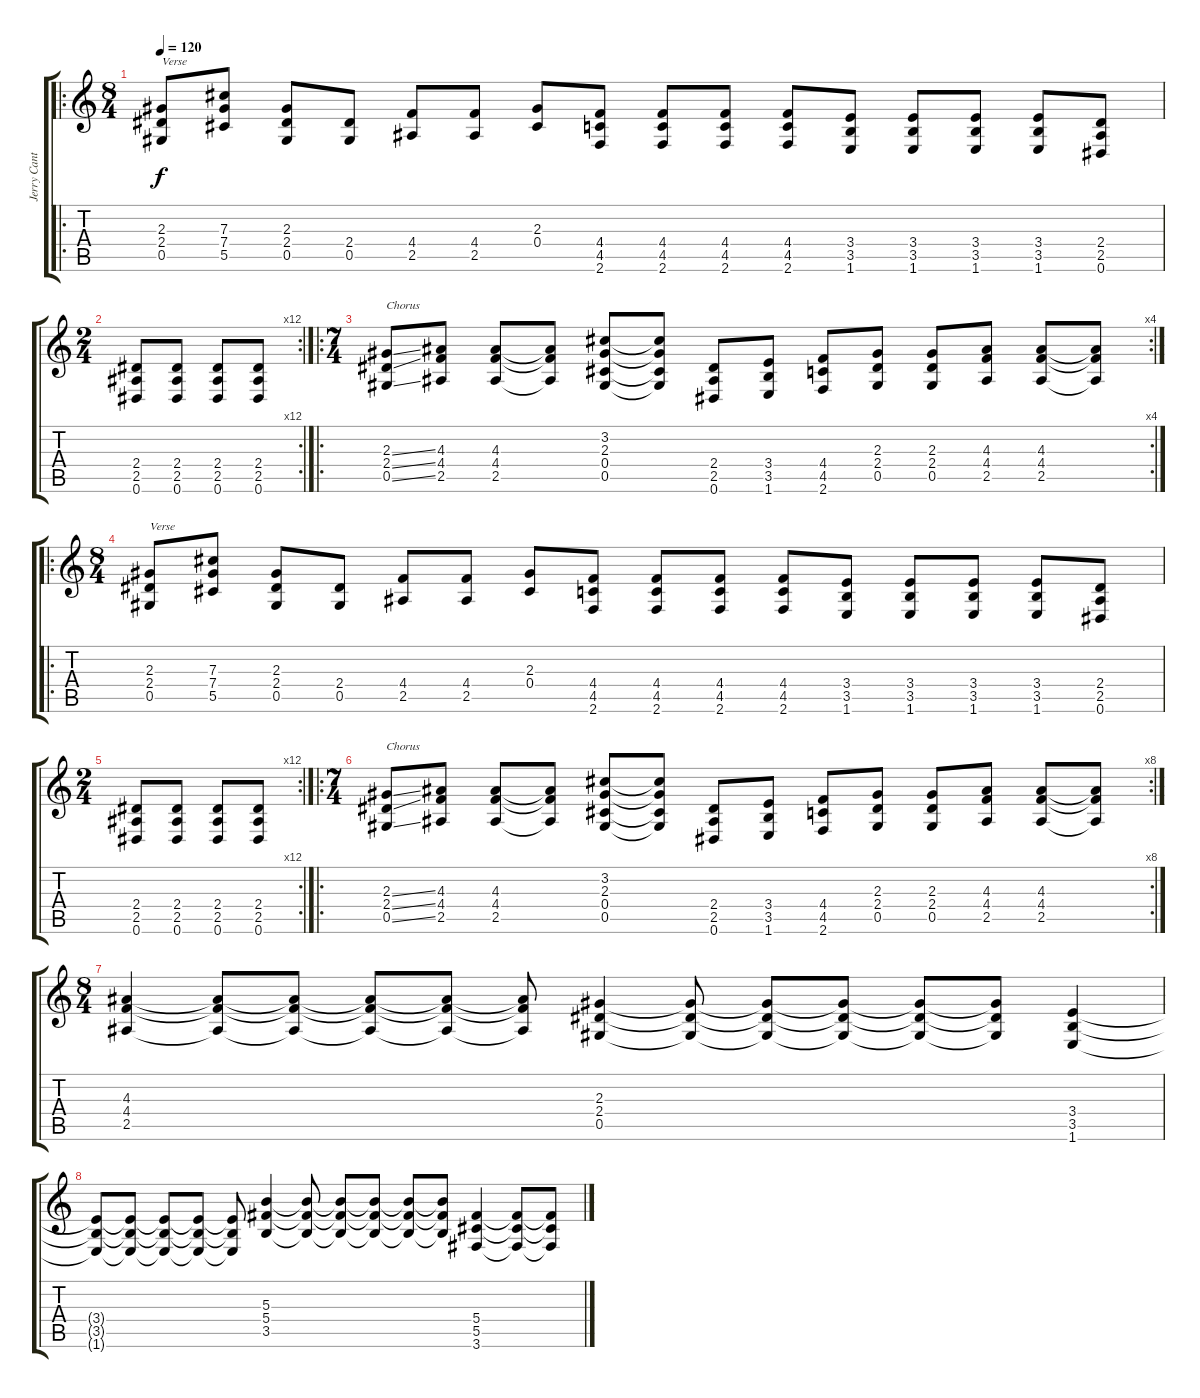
\track ("Jerry Cantrell(Electric)" "Jerry Cant") {instrument overdrivenguitar}
\staff {score tabs}
\tuning (Eb4 Bb3 Gb3 Db3 Ab2 Eb2) {hide}
\ro
\ts (8 4)
\tempo 120
\clef g2
\ks c
(2.3 2.4 0.5).8{txt "Verse" dy f} (7.3 7.4 5.5).8 (2.3 2.4 0.5).8 (2.4 0.5).8 (4.4 2.5).8 (4.4 2.5).8 (2.3 0.4).8 (4.4 4.5 2.6).8 (4.4 4.5 2.6).8 (4.4 4.5 2.6).8 (4.4 4.5 2.6).8 (3.4 3.5 1.6).8 (3.4 3.5 1.6).8 (3.4 3.5 1.6).8 (3.4 3.5 1.6).8 (2.4 2.5 0.6).8 |
\rc 12
\ts (2 4)
(2.4 2.5 0.6).8 (2.4 2.5 0.6).8 (2.4 2.5 0.6).8 (2.4 2.5 0.6).8 |
\ro
\rc 4
\ts (7 4)
(2.3{ss} 2.4{ss} 0.5{ss}).8{txt "Chorus"} (4.3 4.4 2.5).8 (4.3 4.4 2.5).8 (4.3{t} 4.4{t} 2.5{t}).8 (3.2 2.3 0.4 0.5).8 (3.2{t} 2.3{t} 0.4{t} 0.5{t}).8 (2.4 2.5 0.6).8 (3.4 3.5 1.6).8 (4.4 4.5 2.6).8 (2.3 2.4 0.5).8 (2.3 2.4 0.5).8 (4.3 4.4 2.5).8 (4.3 4.4 2.5).8 (4.3{t} 4.4{t} 2.5{t}).8 |
\ro
\ts (8 4)
(2.3 2.4 0.5).8{txt "Verse"} (7.3 7.4 5.5).8 (2.3 2.4 0.5).8 (2.4 0.5).8 (4.4 2.5).8 (4.4 2.5).8 (2.3 0.4).8 (4.4 4.5 2.6).8 (4.4 4.5 2.6).8 (4.4 4.5 2.6).8 (4.4 4.5 2.6).8 (3.4 3.5 1.6).8 (3.4 3.5 1.6).8 (3.4 3.5 1.6).8 (3.4 3.5 1.6).8 (2.4 2.5 0.6).8 |
\rc 12
\ts (2 4)
(2.4 2.5 0.6).8 (2.4 2.5 0.6).8 (2.4 2.5 0.6).8 (2.4 2.5 0.6).8 |
\ro
\rc 8
\ts (7 4)
(2.3{ss} 2.4{ss} 0.5{ss}).8{txt "Chorus"} (4.3 4.4 2.5).8 (4.3 4.4 2.5).8 (4.3{t} 4.4{t} 2.5{t}).8 (3.2 2.3 0.4 0.5).8 (3.2{t} 2.3{t} 0.4{t} 0.5{t}).8 (2.4 2.5 0.6).8 (3.4 3.5 1.6).8 (4.4 4.5 2.6).8 (2.3 2.4 0.5).8 (2.3 2.4 0.5).8 (4.3 4.4 2.5).8 (4.3 4.4 2.5).8 (4.3{t} 4.4{t} 2.5{t}).8 |
\ts (8 4)
(4.3 4.4 2.5).4 (4.3{t} 4.4{t} 2.5{t}).8 (4.3{t} 4.4{t} 2.5{t}).8 (4.3{t} 4.4{t} 2.5{t}).8 (4.3{t} 4.4{t} 2.5{t}).8 (4.3{t} 4.4{t} 2.5{t}).8 (2.3 2.4 0.5).4 (2.3{t} 2.4{t} 0.5{t}).8 (2.3{t} 2.4{t} 0.5{t}).8 (2.3{t} 2.4{t} 0.5{t}).8 (2.3{t} 2.4{t} 0.5{t}).8 (2.3{t} 2.4{t} 0.5{t}).8 (3.4 3.5 1.6).4 |
(3.4{t} 3.5{t} 1.6{t}).8 (3.4{t} 3.5{t} 1.6{t}).8 (3.4{t} 3.5{t} 1.6{t}).8 (3.4{t} 3.5{t} 1.6{t}).8 (3.4{t} 3.5{t} 1.6{t}).8 (5.3 5.4 3.5).4 (5.3{t} 5.4{t} 3.5{t}).8 (5.3{t} 5.4{t} 3.5{t}).8 (5.3{t} 5.4{t} 3.5{t}).8 (5.3{t} 5.4{t} 3.5{t}).8 (5.3{t} 5.4{t} 3.5{t}).8 (5.4 5.5 3.6).4 (5.4{t} 5.5{t} 3.6{t}).8 (5.4{t} 5.5{t} 3.6{t}).8
